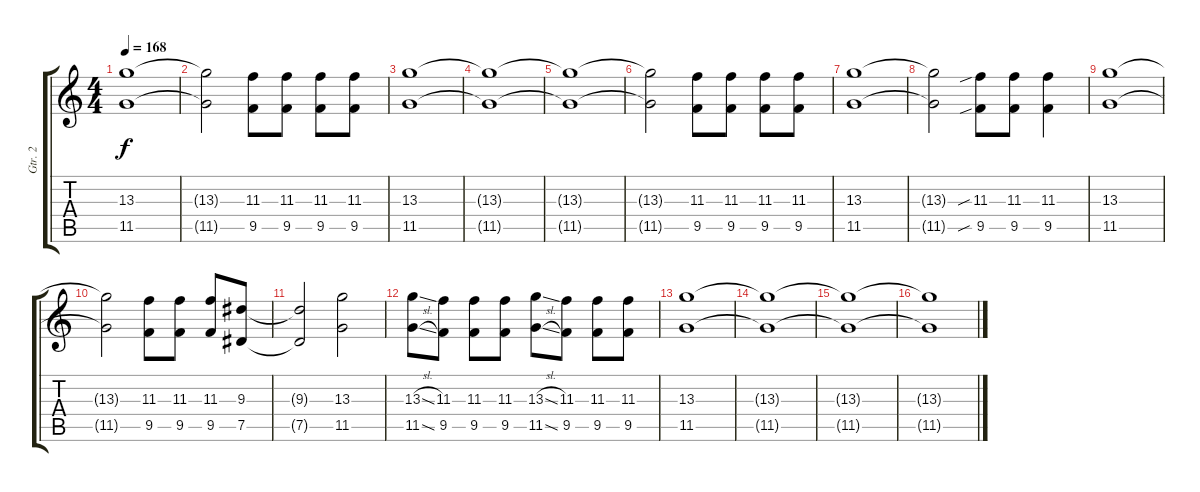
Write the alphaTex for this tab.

\track ("Gtr. 2" "Gtr. 2") {instrument distortionguitar}
\staff {score tabs}
\tuning (Eb4 Bb3 Gb3 Db3 Ab2 Db2) {hide}
\ts (4 4)
\tempo 168
\clef g2
\ks aminor
(13.3{t} 11.5{t}).1{dy f} |
(13.3{t} 11.5{t}).2 (11.3 9.5).8 (11.3 9.5).8 (11.3 9.5).8 (11.3 9.5).8 |
(13.3 11.5).1 |
(13.3{t} 11.5{t}).1 |
(13.3{t} 11.5{t}).1 |
(13.3{t} 11.5{t}).2 (11.3 9.5).8 (11.3 9.5).8 (11.3 9.5).8 (11.3 9.5).8 |
(13.3 11.5).1 |
(13.3{t} 11.5{t}).2 (11.3{sib} 9.5{sib}).8 (11.3 9.5).8 (11.3 9.5).4 |
(13.3 11.5).1 |
(13.3{t} 11.5{t}).2 (11.3 9.5).8 (11.3 9.5).8 (11.3 9.5).8 (9.3 7.5).8 |
(9.3{t} 7.5{t}).2 (13.3 11.5).2 |
(13.3{sl} 11.5{sl}).8 (11.3 9.5).8 (11.3 9.5).8 (11.3 9.5).8 (13.3{sl} 11.5{sl}).8 (11.3 9.5).8 (11.3 9.5).8 (11.3 9.5).8 |
(13.3 11.5).1 |
(13.3{t} 11.5{t}).1 |
(13.3{t} 11.5{t}).1 |
(13.3{t} 11.5{t}).1
